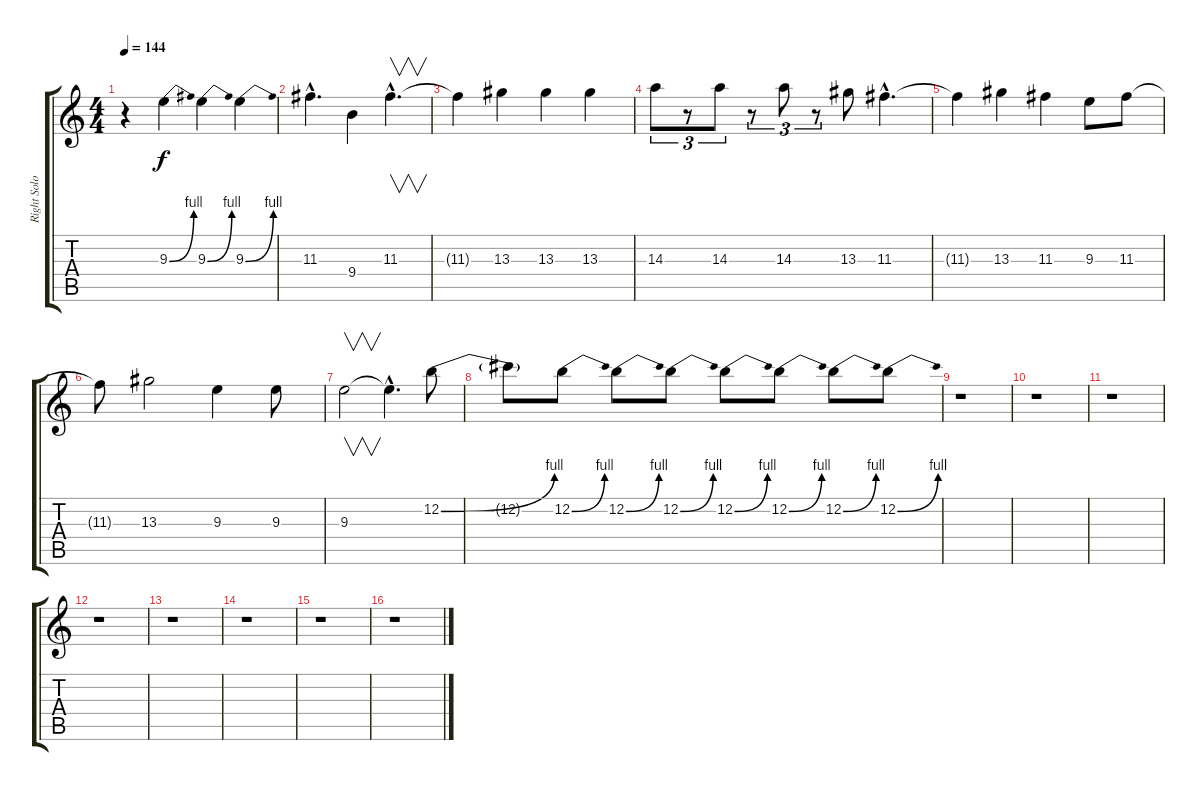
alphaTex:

\track ("Right Solo" "Right Solo") {instrument distortionguitar}
\staff {score tabs}
\tuning (E4 B3 G3 D3 A2 E2) {hide}
\ts (4 4)
\tempo 144
\clef g2
\ks c
r.4{dy f} 9.3{be (bend 0 0 60 4)}.4 9.3{be (bend 0 0 60 4)}.4 9.3{be (bend 0 0 60 4)}.4 |
11.3{hac}.4{d} 9.4.4 11.3{hac}.4{v d} |
11.3{t}.4 13.3.4 13.3.4 13.3.4 |
14.3.8{tu (3 2)} r.8{tu (3 2)} 14.3.8{tu (3 2)} r.8{tu (3 2)} 14.3.8{tu (3 2)} r.8{tu (3 2)} 13.3.8 11.3{hac}.4{d} |
11.3{t}.4 13.3.4 11.3.4 9.3.8 11.3.8 |
11.3{t}.8 13.3.2 9.3.4 9.3.8 |
9.3.2{v} 9.3{hac t}.4{d} 12.2{be (bend 0 0 60 4)}.8 |
12.2{t}.8 12.2{be (bend 0 0 60 4)}.8 12.2{be (bend 0 0 60 4)}.8 12.2{be (bend 0 0 60 4)}.8 12.2{be (bend 0 0 60 4)}.8 12.2{be (bend 0 0 60 4)}.8 12.2{be (bend 0 0 60 4)}.8 12.2{be (bend 0 0 60 4)}.8 |
r.1 |
r.1 |
r.1 |
r.1 |
r.1 |
r.1 |
r.1 |
r.1
